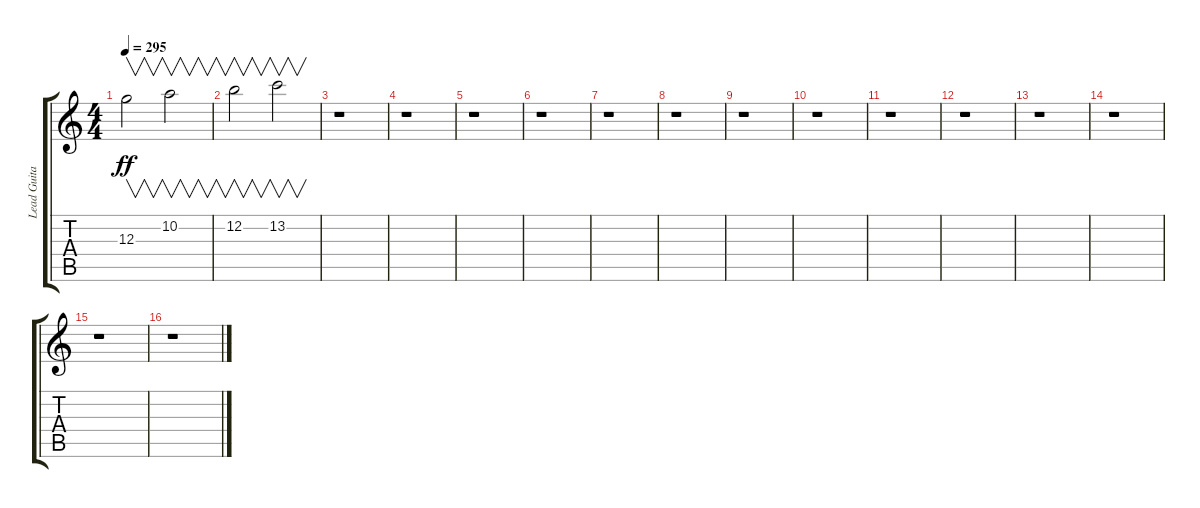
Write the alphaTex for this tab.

\track ("Lead Guitar" "Lead Guita") {instrument overdrivenguitar}
\staff {score tabs}
\tuning (E4 B3 G3 D3 A2 E2) {hide}
\ts (4 4)
\tempo 295
\clef g2
\ks c
12.3.2{v dy ff} 10.2.2{v} |
12.2.2{v} 13.2.2{v} |
r.1 |
r.1 |
r.1 |
r.1 |
r.1 |
r.1 |
r.1 |
r.1 |
r.1 |
r.1 |
r.1 |
r.1 |
r.1 |
r.1
